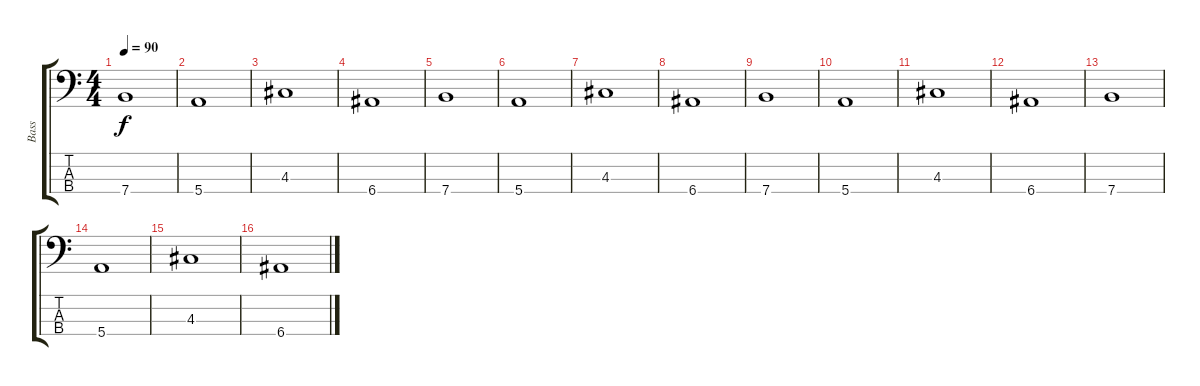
\track ("Bass" "Bass") {instrument electricbassfinger}
\staff {score tabs}
\tuning (G2 D2 A1 E1) {hide}
\ts (4 4)
\tempo 90
\clef f4
\ks c
7.4.1{dy f} |
5.4.1 |
4.3.1 |
6.4.1 |
7.4.1 |
5.4.1 |
4.3.1 |
6.4.1 |
7.4.1 |
5.4.1 |
4.3.1 |
6.4.1 |
7.4.1 |
5.4.1 |
4.3.1 |
6.4.1
